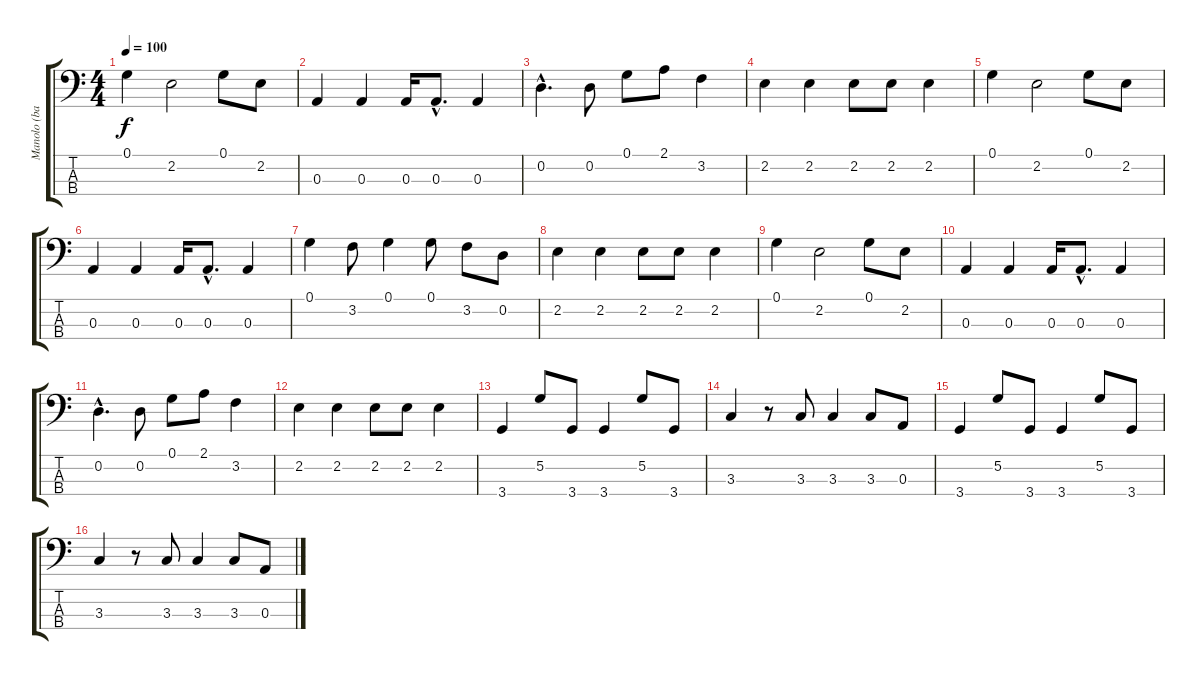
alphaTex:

\track ("Manolo (bajo)" "Manolo (ba") {instrument electricbassfinger}
\staff {score tabs}
\tuning (G2 D2 A1 E1) {hide}
\ts (4 4)
\tempo 100
\clef f4
\ks c
0.1.4{dy f} 2.2.2 0.1.8 2.2.8 |
0.3.4 0.3.4 0.3.16 0.3{hac}.8{d} 0.3.4 |
0.2{hac}.4{d} 0.2.8 0.1.8 2.1.8 3.2.4 |
2.2.4 2.2.4 2.2.8 2.2.8 2.2.4 |
0.1.4 2.2.2 0.1.8 2.2.8 |
0.3.4 0.3.4 0.3.16 0.3{hac}.8{d} 0.3.4 |
0.1.4 3.2.8 0.1.4 0.1.8 3.2.8 0.2.8 |
2.2.4 2.2.4 2.2.8 2.2.8 2.2.4 |
0.1.4 2.2.2 0.1.8 2.2.8 |
0.3.4 0.3.4 0.3.16 0.3{hac}.8{d} 0.3.4 |
0.2{hac}.4{d} 0.2.8 0.1.8 2.1.8 3.2.4 |
2.2.4 2.2.4 2.2.8 2.2.8 2.2.4 |
3.4.4 5.2.8 3.4.8 3.4.4 5.2.8 3.4.8 |
3.3.4 r.8 3.3.8 3.3.4 3.3.8 0.3.8 |
3.4.4 5.2.8 3.4.8 3.4.4 5.2.8 3.4.8 |
3.3.4 r.8 3.3.8 3.3.4 3.3.8 0.3.8
